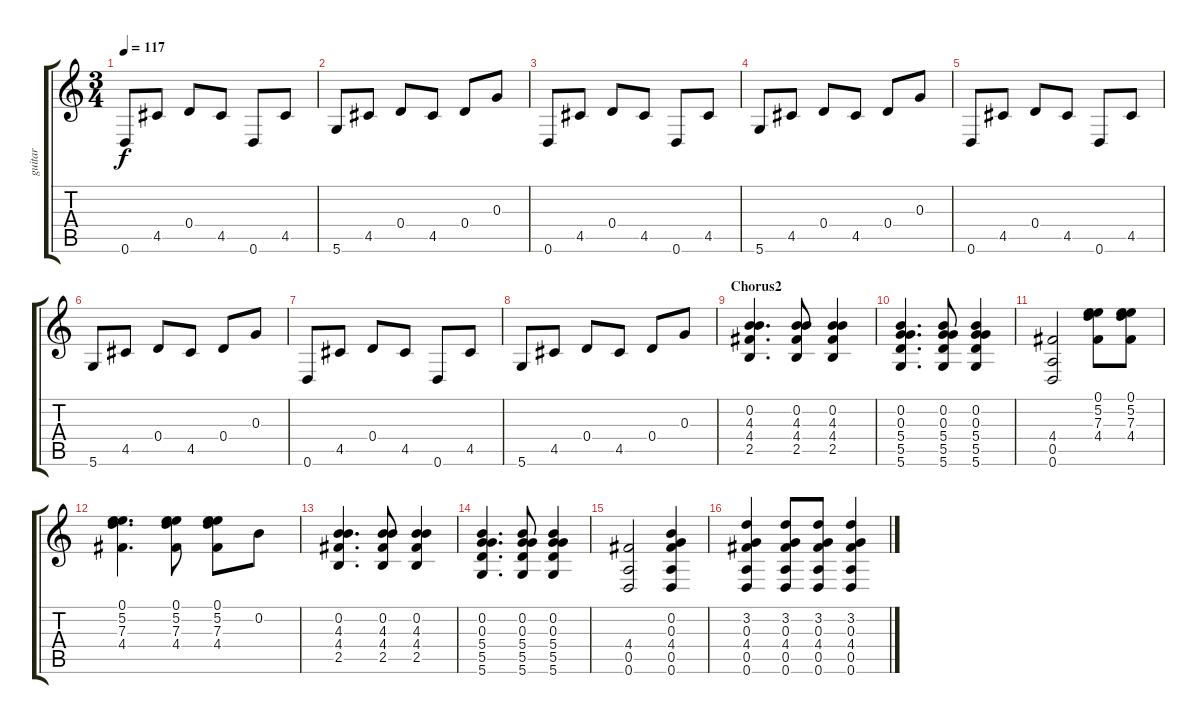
\track ("guitar" "guitar") {instrument acousticguitarsteel}
\staff {score tabs}
\tuning (E4 B3 G3 D3 A2 D2) {hide}
\ts (3 4)
\tempo 117
\clef g2
\ks c
0.6.8{dy f instrument electricguitarmuted} 4.5.8 0.4.8 4.5.8 0.6.8 4.5.8 |
5.6.8 4.5.8 0.4.8 4.5.8 0.4.8 0.3.8 |
0.6.8{instrument electricguitarmuted} 4.5.8 0.4.8 4.5.8 0.6.8 4.5.8 |
5.6.8 4.5.8 0.4.8 4.5.8 0.4.8 0.3.8 |
0.6.8{instrument electricguitarmuted} 4.5.8 0.4.8 4.5.8 0.6.8 4.5.8 |
5.6.8 4.5.8 0.4.8 4.5.8 0.4.8 0.3.8 |
0.6.8{instrument electricguitarmuted} 4.5.8 0.4.8 4.5.8 0.6.8 4.5.8 |
5.6.8 4.5.8 0.4.8 4.5.8 0.4.8 0.3.8 |
\section ("" "Chorus2")
(0.2 4.3 4.4 2.5).4{d instrument acousticguitarsteel} (0.2 4.3 4.4 2.5).8 (0.2 4.3 4.4 2.5).4 |
(0.2 0.3 5.4 5.5 5.6).4{d} (0.2 0.3 5.4 5.5 5.6).8 (0.2 0.3 5.4 5.5 5.6).4 |
(4.4 0.5 0.6).2 (0.1 5.2 7.3 4.4).8 (0.1 5.2 7.3 4.4).8 |
(0.1 5.2 7.3 4.4).4{d} (0.1 5.2 7.3 4.4).8 (0.1 5.2 7.3 4.4).8 0.2.8 |
(0.2 4.3 4.4 2.5).4{d instrument acousticguitarsteel} (0.2 4.3 4.4 2.5).8 (0.2 4.3 4.4 2.5).4 |
(0.2 0.3 5.4 5.5 5.6).4{d} (0.2 0.3 5.4 5.5 5.6).8 (0.2 0.3 5.4 5.5 5.6).4 |
(4.4 0.5 0.6).2 (0.2 0.3 4.4 0.5 0.6).4 |
(3.2 0.3 4.4 0.5 0.6).4 (3.2 0.3 4.4 0.5 0.6).8 (3.2 0.3 4.4 0.5 0.6).8 (3.2 0.3 4.4 0.5 0.6).4
